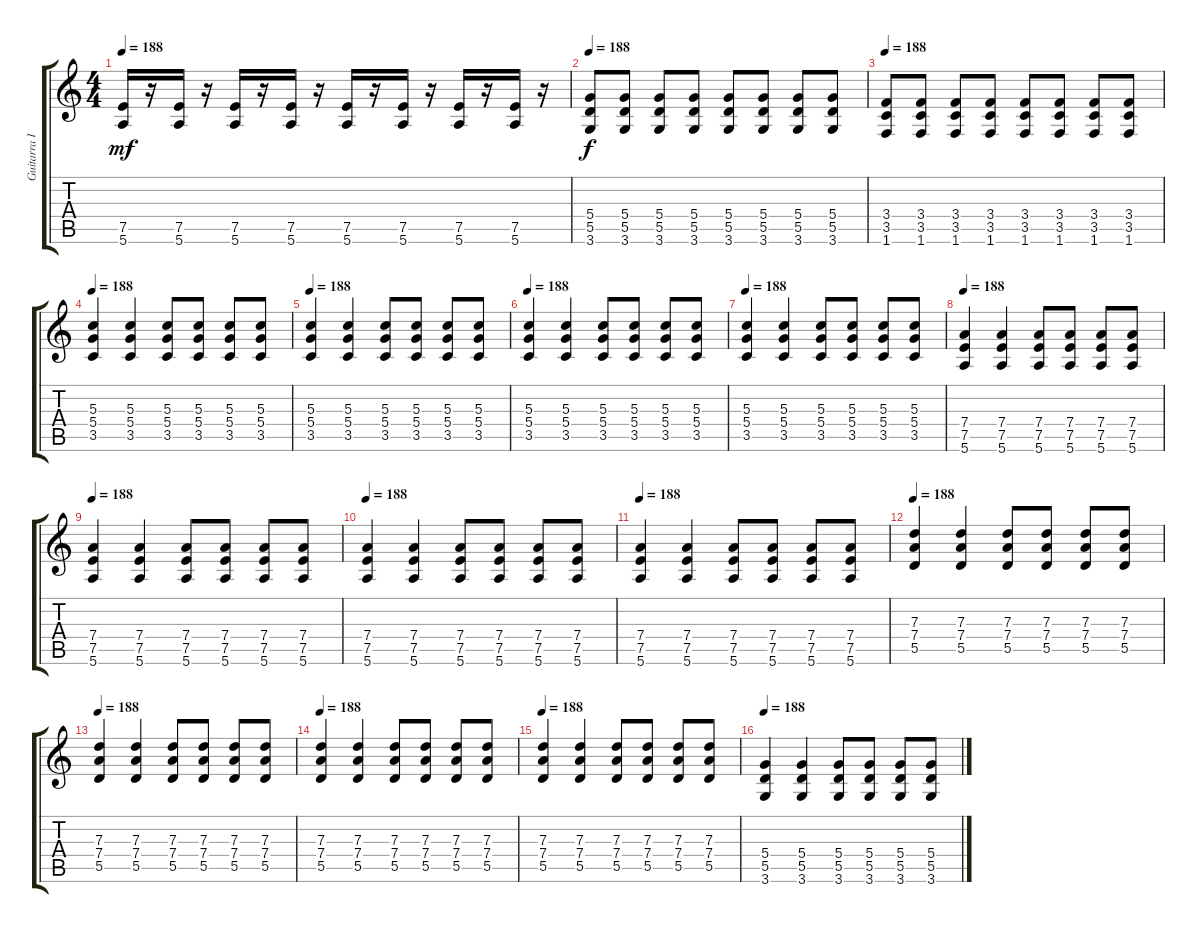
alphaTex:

\track ("Guitarra II" "Guitarra I") {instrument distortionguitar}
\staff {score tabs}
\tuning (E4 B3 G3 D3 A2 E2) {hide}
\ts (4 4)
\tempo 188
\clef g2
\ks c
(7.5 5.6).16{dy mf} r.16 (7.5 5.6).16 r.16 (7.5 5.6).16 r.16 (7.5 5.6).16 r.16 (7.5 5.6).16 r.16 (7.5 5.6).16 r.16 (7.5 5.6).16 r.16 (7.5 5.6).16 r.16 |
\tempo 188
(5.4 5.5 3.6).8{dy f} (5.4 5.5 3.6).8 (5.4 5.5 3.6).8 (5.4 5.5 3.6).8 (5.4 5.5 3.6).8 (5.4 5.5 3.6).8 (5.4 5.5 3.6).8 (5.4 5.5 3.6).8 |
\tempo 188
(3.4 3.5 1.6).8 (3.4 3.5 1.6).8 (3.4 3.5 1.6).8 (3.4 3.5 1.6).8 (3.4 3.5 1.6).8 (3.4 3.5 1.6).8 (3.4 3.5 1.6).8 (3.4 3.5 1.6).8 |
\tempo 188
(5.3 5.4 3.5).4 (5.3 5.4 3.5).4 (5.3 5.4 3.5).8 (5.3 5.4 3.5).8 (5.3 5.4 3.5).8 (5.3 5.4 3.5).8 |
\tempo 188
(5.3 5.4 3.5).4 (5.3 5.4 3.5).4 (5.3 5.4 3.5).8 (5.3 5.4 3.5).8 (5.3 5.4 3.5).8 (5.3 5.4 3.5).8 |
\tempo 188
(5.3 5.4 3.5).4 (5.3 5.4 3.5).4 (5.3 5.4 3.5).8 (5.3 5.4 3.5).8 (5.3 5.4 3.5).8 (5.3 5.4 3.5).8 |
\tempo 188
(5.3 5.4 3.5).4 (5.3 5.4 3.5).4 (5.3 5.4 3.5).8 (5.3 5.4 3.5).8 (5.3 5.4 3.5).8 (5.3 5.4 3.5).8 |
\tempo 188
(7.4 7.5 5.6).4 (7.4 7.5 5.6).4 (7.4 7.5 5.6).8 (7.4 7.5 5.6).8 (7.4 7.5 5.6).8 (7.4 7.5 5.6).8 |
\tempo 188
(7.4 7.5 5.6).4 (7.4 7.5 5.6).4 (7.4 7.5 5.6).8 (7.4 7.5 5.6).8 (7.4 7.5 5.6).8 (7.4 7.5 5.6).8 |
\tempo 188
(7.4 7.5 5.6).4 (7.4 7.5 5.6).4 (7.4 7.5 5.6).8 (7.4 7.5 5.6).8 (7.4 7.5 5.6).8 (7.4 7.5 5.6).8 |
\tempo 188
(7.4 7.5 5.6).4 (7.4 7.5 5.6).4 (7.4 7.5 5.6).8 (7.4 7.5 5.6).8 (7.4 7.5 5.6).8 (7.4 7.5 5.6).8 |
\tempo 188
(7.3 7.4 5.5).4 (7.3 7.4 5.5).4 (7.3 7.4 5.5).8 (7.3 7.4 5.5).8 (7.3 7.4 5.5).8 (7.3 7.4 5.5).8 |
\tempo 188
(7.3 7.4 5.5).4 (7.3 7.4 5.5).4 (7.3 7.4 5.5).8 (7.3 7.4 5.5).8 (7.3 7.4 5.5).8 (7.3 7.4 5.5).8 |
\tempo 188
(7.3 7.4 5.5).4 (7.3 7.4 5.5).4 (7.3 7.4 5.5).8 (7.3 7.4 5.5).8 (7.3 7.4 5.5).8 (7.3 7.4 5.5).8 |
\tempo 188
(7.3 7.4 5.5).4 (7.3 7.4 5.5).4 (7.3 7.4 5.5).8 (7.3 7.4 5.5).8 (7.3 7.4 5.5).8 (7.3 7.4 5.5).8 |
\tempo 188
(5.4 5.5 3.6).4 (5.4 5.5 3.6).4 (5.4 5.5 3.6).8 (5.4 5.5 3.6).8 (5.4 5.5 3.6).8 (5.4 5.5 3.6).8
